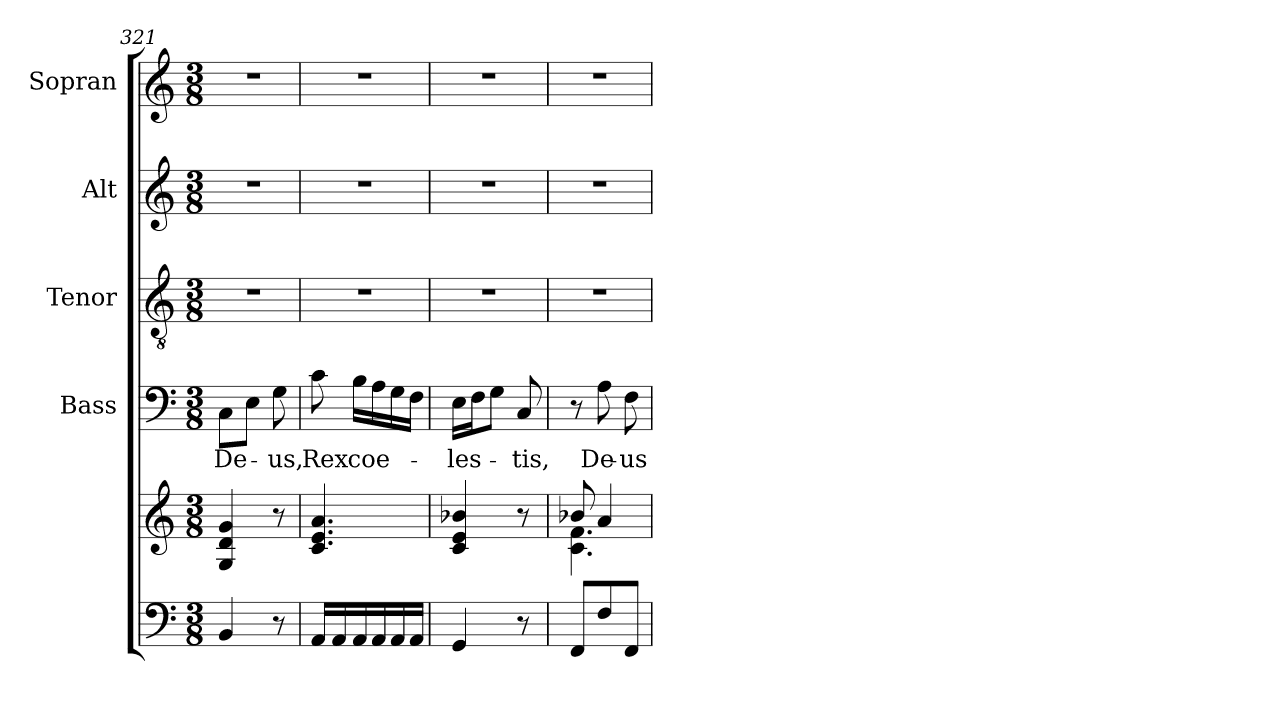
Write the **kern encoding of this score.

**kern	**kern	**kern	**text	**kern	**kern	**kern
*part5	*part5	*part4	*part4	*part3	*part2	*part1
*staff6	*staff5	*staff4	*staff4	*staff3	*staff2	*staff1
*	*	*I"Bass	*	*I"Tenor	*I"Alt	*I"Sopran
*	*	*I'B.	*	*I'T.	*I'A.	*I'S.
*clefF4	*clefG2	*clefF4	*	*clefGv2	*clefG2	*clefG2
*k[]	*k[]	*k[]	*	*k[]	*k[]	*k[]
*C:	*C:	*C:	*	*C:	*C:	*C:
*M3/8	*M3/8	*M3/8	*	*M3/8	*M3/8	*M3/8
=321	=321	=321	=321	=321	=321	=321
!	!	!	!LO:LY:b	!	!	!
4BB/	4G/ 4d/ 4g/	8C\L	De-	4.r	4.r	4.r
.	.	8E\J	.	.	.	.
!	!	!	!LO:LY:b	!	!	!
8r	8r	8G\	-us,	.	.	.
=322	=322	=322	=322	=322	=322	=322
!	!	!	!LO:LY:b	!	!	!
16AA/LL	4.c/ 4.e/ 4.a/	8c\	Rex	4.r	4.r	4.r
16AA/	.	.	.	.	.	.
!	!	!	!LO:LY:b	!	!	!
16AA/	.	16B\LL	coe-	.	.	.
16AA/	.	16A\	.	.	.	.
16AA/	.	16G\	.	.	.	.
16AA/JJ	.	16F\JJ	.	.	.	.
=323	=323	=323	=323	=323	=323	=323
!	!	!	!LO:LY:b	!	!	!
4GG/	4c/ 4e/ 4b-X/	16E\LL	-les-	4.r	4.r	4.r
.	.	16F\J	.	.	.	.
.	.	8G\J	.	.	.	.
!	!	!	!LO:LY:b	!	!	!
8r	8r	8C/	-tis,	.	.	.
=324	=324	=324	=324	=324	=324	=324
*	*^	*	*	*	*	*
8FF/L	8b-X/	4.c\ 4.f\	8r	.	4.r	4.r	4.r
!	!	!	!	!LO:LY:b	!	!	!
8F/	4a/	.	8A\	De-	.	.	.
!	!	!	!	!LO:LY:b	!	!	!
8FF/J	.	.	8F\	-us	.	.	.
*	*v	*v	*	*	*	*	*
=	=	=	=	=	=	=
*-	*-	*-	*-	*-	*-	*-
